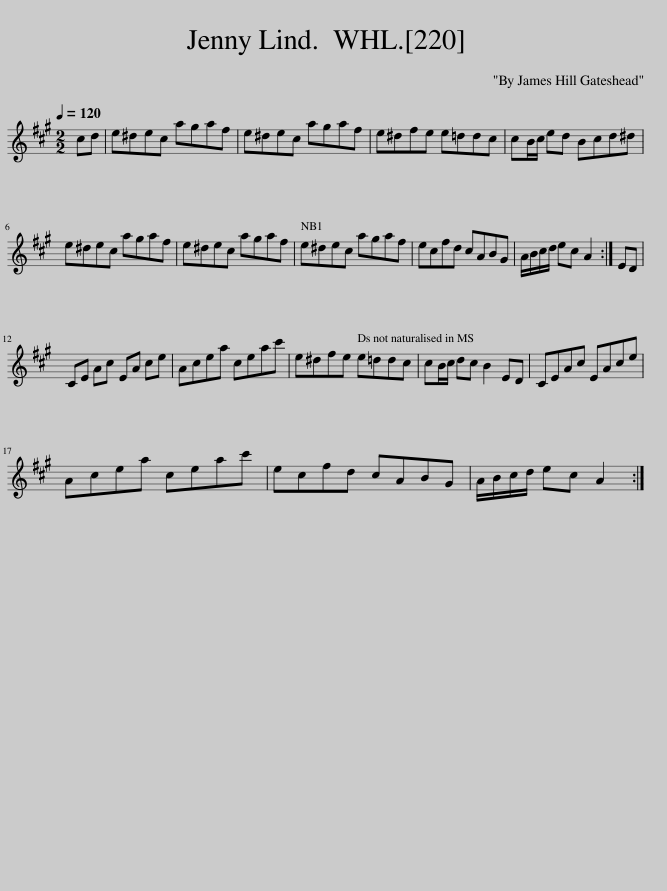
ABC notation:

X:1
L:1/8
Q:1/4=120
M:2/2
I:linebreak $
K:A
V:1 treble
V:1
 cd | e^dec agaf | e^dec agaf | e^dfe e=ddc | cB/c/ ed Bcd^d |$ %5
 e^dec agaf | e^dec agaf | e^dec agaf | ecfd cABG | A/B/c/d/ ec A2 :| %10
 ED |$ CE Ac EA ce | Acea ceac' | e^dfe e=ddc | cB/c/ dc B2 ED | %15
 CEAc EAce |$ Acea ceac' | ecfd cABG | A/B/c/d/ ec A2 :| %19
